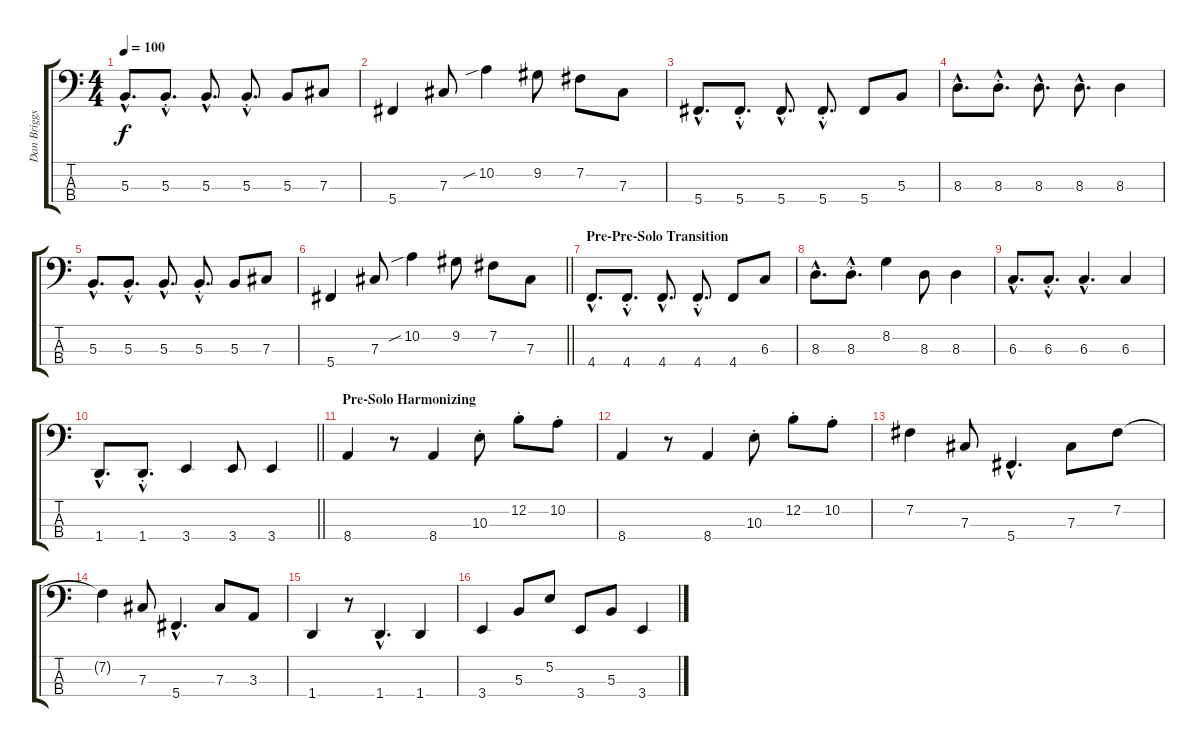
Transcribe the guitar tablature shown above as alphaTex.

\track ("Dan Briggs" "Dan Briggs") {instrument electricbassfinger}
\staff {score tabs}
\tuning (E2 B1 Gb1 Db1) {hide}
\ts (4 4)
\tempo 100
\clef f4
\ks c
5.3{hac}.8{d dy f} 5.3{hac st}.8{d} 5.3{hac}.8{d} 5.3{hac st}.8{d} 5.3.8 7.3.8 |
5.4.4 7.3.8 10.2{sib}.4 9.2.8 7.2.8 7.3.8 |
5.4{hac}.8{d} 5.4{hac st}.8{d} 5.4{hac}.8{d} 5.4{hac st}.8{d} 5.4.8 5.3.8 |
8.3{hac}.8{d} 8.3{hac st}.8{d} 8.3{hac}.8{d} 8.3{hac}.8{d} 8.3.4 |
5.3{hac}.8{d} 5.3{hac st}.8{d} 5.3{hac}.8{d} 5.3{hac st}.8{d} 5.3.8 7.3.8 |
\barLineRight lightlight
5.4.4 7.3.8 10.2{sib}.4 9.2.8 7.2.8 7.3.8 |
\section ("" "Pre-Pre-Solo Transition")
4.4{hac}.8{d} 4.4{hac st}.8{d} 4.4{hac}.8{d} 4.4{hac st}.8{d} 4.4.8 6.3.8 |
8.3{hac}.8{d} 8.3{hac st}.8{d} 8.2.4 8.3.8 8.3.4 |
6.3{hac}.8{d} 6.3{hac st}.8{d} 6.3{hac}.4{d} 6.3.4 |
\barLineRight lightlight
1.4{hac}.8{d} 1.4{hac st}.8{d} 3.4.4 3.4.8 3.4.4 |
\section ("" "Pre-Solo Harmonizing")
8.4.4 r.8 8.4.4 10.3{st}.8 12.2{st}.8 10.2{st}.8 |
8.4.4 r.8 8.4.4 10.3{st}.8 12.2{st}.8 10.2{st}.8 |
7.2.4 7.3.8 5.4{hac}.4{d} 7.3.8 7.2.8 |
7.2{t}.4 7.3.8 5.4{hac}.4{d} 7.3.8 3.3.8 |
1.4.4 r.8 1.4{hac}.4{d} 1.4.4 |
3.4.4 5.3.8 5.2.8 3.4.8 5.3.8 3.4.4
